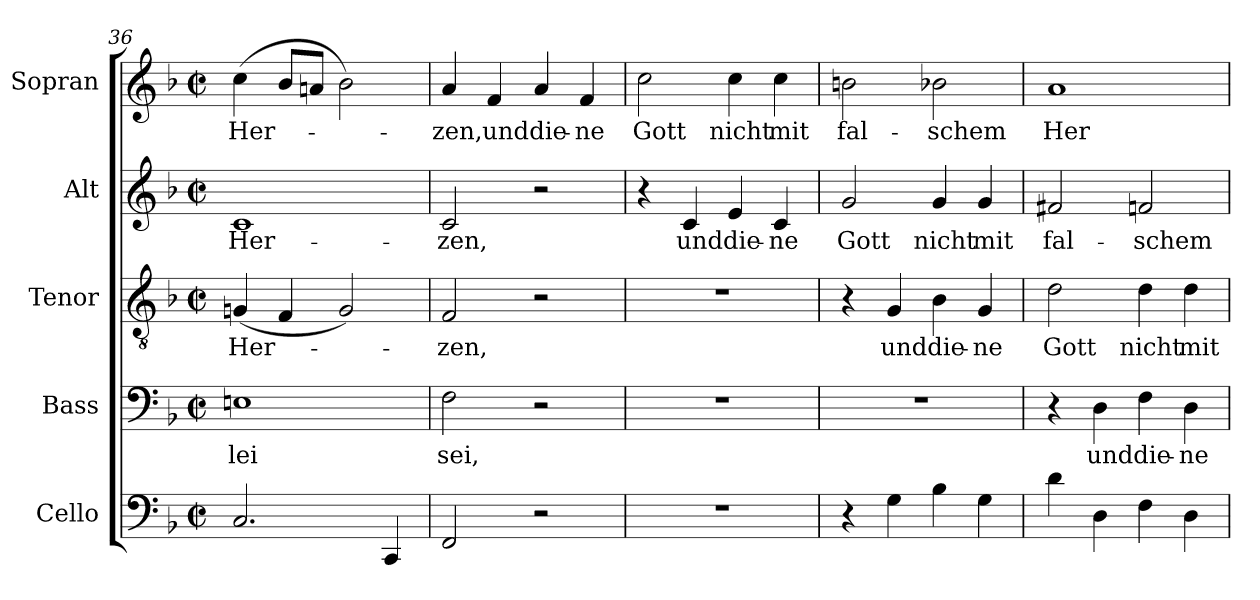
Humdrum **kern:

**kern	**kern	**text	**kern	**text	**kern	**text	**kern	**text
*part5	*part4	*part4	*part3	*part3	*part2	*part2	*part1	*part1
*staff5	*staff4	*staff4	*staff3	*staff3	*staff2	*staff2	*staff1	*staff1
*I"Cello	*I"Bass	*	*I"Tenor	*	*I"Alt	*	*I"Sopran	*
*	*I'B.	*	*I'T.	*	*I'A.	*	*I'S.	*
!!LO:PB:g=z
*clefF4	*clefF4	*	*clefGv2	*	*clefG2	*	*clefG2	*
*	*	*	*ITrd7c12	*	*	*	*	*
*k[b-]	*k[b-]	*	*k[b-]	*	*k[b-]	*	*k[b-]	*
*F:	*F:	*	*F:	*	*F:	*	*F:	*
*M2/2	*M2/2	*	*M2/2	*	*M2/2	*	*M2/2	*
*met(c|)	*met(c|)	*	*met(c|)	*	*met(c|)	*	*met(c|)	*
=36	=36	=36	=36	=36	=36	=36	=36	=36
!	!	!LO:LY:b:color=#000000	!	!	!	!	!	!
!	!	!	!	!LO:LY:b:color=#000000	!	!	!	!
!	!	!	!	!	!	!LO:LY:b:color=#000000	!	!
!	!	!	!	!	!	!	!	!LO:LY:b:color=#000000
2.Ci/	1Eni	-lei	(4GGni/	Her-	1ci	Her-	(4cci\	Her-
.	.	.	4FFi/	.	.	.	8b-i/L	.
.	.	.	.	.	.	.	8ani/J	.
.	.	.	2GGi/)	.	.	.	2b-i\)	.
4CCi/	.	.	.	.	.	.	.	.
=37	=37	=37	=37	=37	=37	=37	=37	=37
!	!	!LO:LY:b:color=#000000	!	!	!	!	!	!
!	!	!	!	!LO:LY:b:color=#000000	!	!	!	!
!	!	!	!	!	!	!LO:LY:b:color=#000000	!	!
!	!	!	!	!	!	!	!	!LO:LY:b:color=#000000
2FFi/	2Fi\	sei,	2FFi/	-zen,	2ci/	-zen,	4ai/	-zen,
!	!	!	!	!	!	!	!	!LO:LY:b:color=#000000
.	.	.	.	.	.	.	4fi/	und
!	!	!	!	!	!	!	!	!LO:LY:b:color=#000000
2r	2r	.	2r	.	2r	.	4ai/	die-
!	!	!	!	!	!	!	!	!LO:LY:b:color=#000000
.	.	.	.	.	.	.	4fi/	-ne
=38	=38	=38	=38	=38	=38	=38	=38	=38
!	!	!	!	!	!	!	!	!LO:LY:b:color=#000000
1r	1r	.	1r	.	4r	.	2cci\	Gott
!	!	!	!	!	!	!LO:LY:b:color=#000000	!	!
.	.	.	.	.	4ci/	und	.	.
!	!	!	!	!	!	!LO:LY:b:color=#000000	!	!
!	!	!	!	!	!	!	!	!LO:LY:b:color=#000000
.	.	.	.	.	4ei/	die-	4cci\	nicht
!	!	!	!	!	!	!LO:LY:b:color=#000000	!	!
!	!	!	!	!	!	!	!	!LO:LY:b:color=#000000
.	.	.	.	.	4ci/	-ne	4cci\	mit
=39	=39	=39	=39	=39	=39	=39	=39	=39
!	!	!	!	!	!	!LO:LY:b:color=#000000	!	!
!	!	!	!	!	!	!	!	!LO:LY:b:color=#000000
4r	1r	.	4r	.	2gi/	Gott	2bni\	fal-
!	!	!	!	!LO:LY:b:color=#000000	!	!	!	!
4Gi\	.	.	4GGi/	und	.	.	.	.
!	!	!	!	!LO:LY:b:color=#000000	!	!	!	!
!	!	!	!	!	!	!LO:LY:b:color=#000000	!	!
!	!	!	!	!	!	!	!	!LO:LY:b:color=#000000
4B-i\	.	.	4BB-i\	die-	4gi/	nicht	2b-Xi\	-schem
!	!	!	!	!LO:LY:b:color=#000000	!	!	!	!
!	!	!	!	!	!	!LO:LY:b:color=#000000	!	!
4Gi\	.	.	4GGi/	-ne	4gi/	mit	.	.
=40	=40	=40	=40	=40	=40	=40	=40	=40
!	!	!	!	!LO:LY:b:color=#000000	!	!	!	!
!	!	!	!	!	!	!LO:LY:b:color=#000000	!	!
!	!	!	!	!	!	!	!	!LO:LY:b:color=#000000
4di\	4r	.	2Di\	Gott	2f#Xi/	fal-	1ai	Her-
!	!	!LO:LY:b:color=#000000	!	!	!	!	!	!
4Di\	4Di\	und	.	.	.	.	.	.
!	!	!LO:LY:b:color=#000000	!	!	!	!	!	!
!	!	!	!	!LO:LY:b:color=#000000	!	!	!	!
!	!	!	!	!	!	!LO:LY:b:color=#000000	!	!
4Fi\	4Fi\	die-	4Di\	nicht	2fni/	-schem	.	.
!	!	!LO:LY:b:color=#000000	!	!	!	!	!	!
!	!	!	!	!LO:LY:b:color=#000000	!	!	!	!
4Di\	4Di\	-ne	4Di\	mit	.	.	.	.
=	=	=	=	=	=	=	=	=
*-	*-	*-	*-	*-	*-	*-	*-	*-
